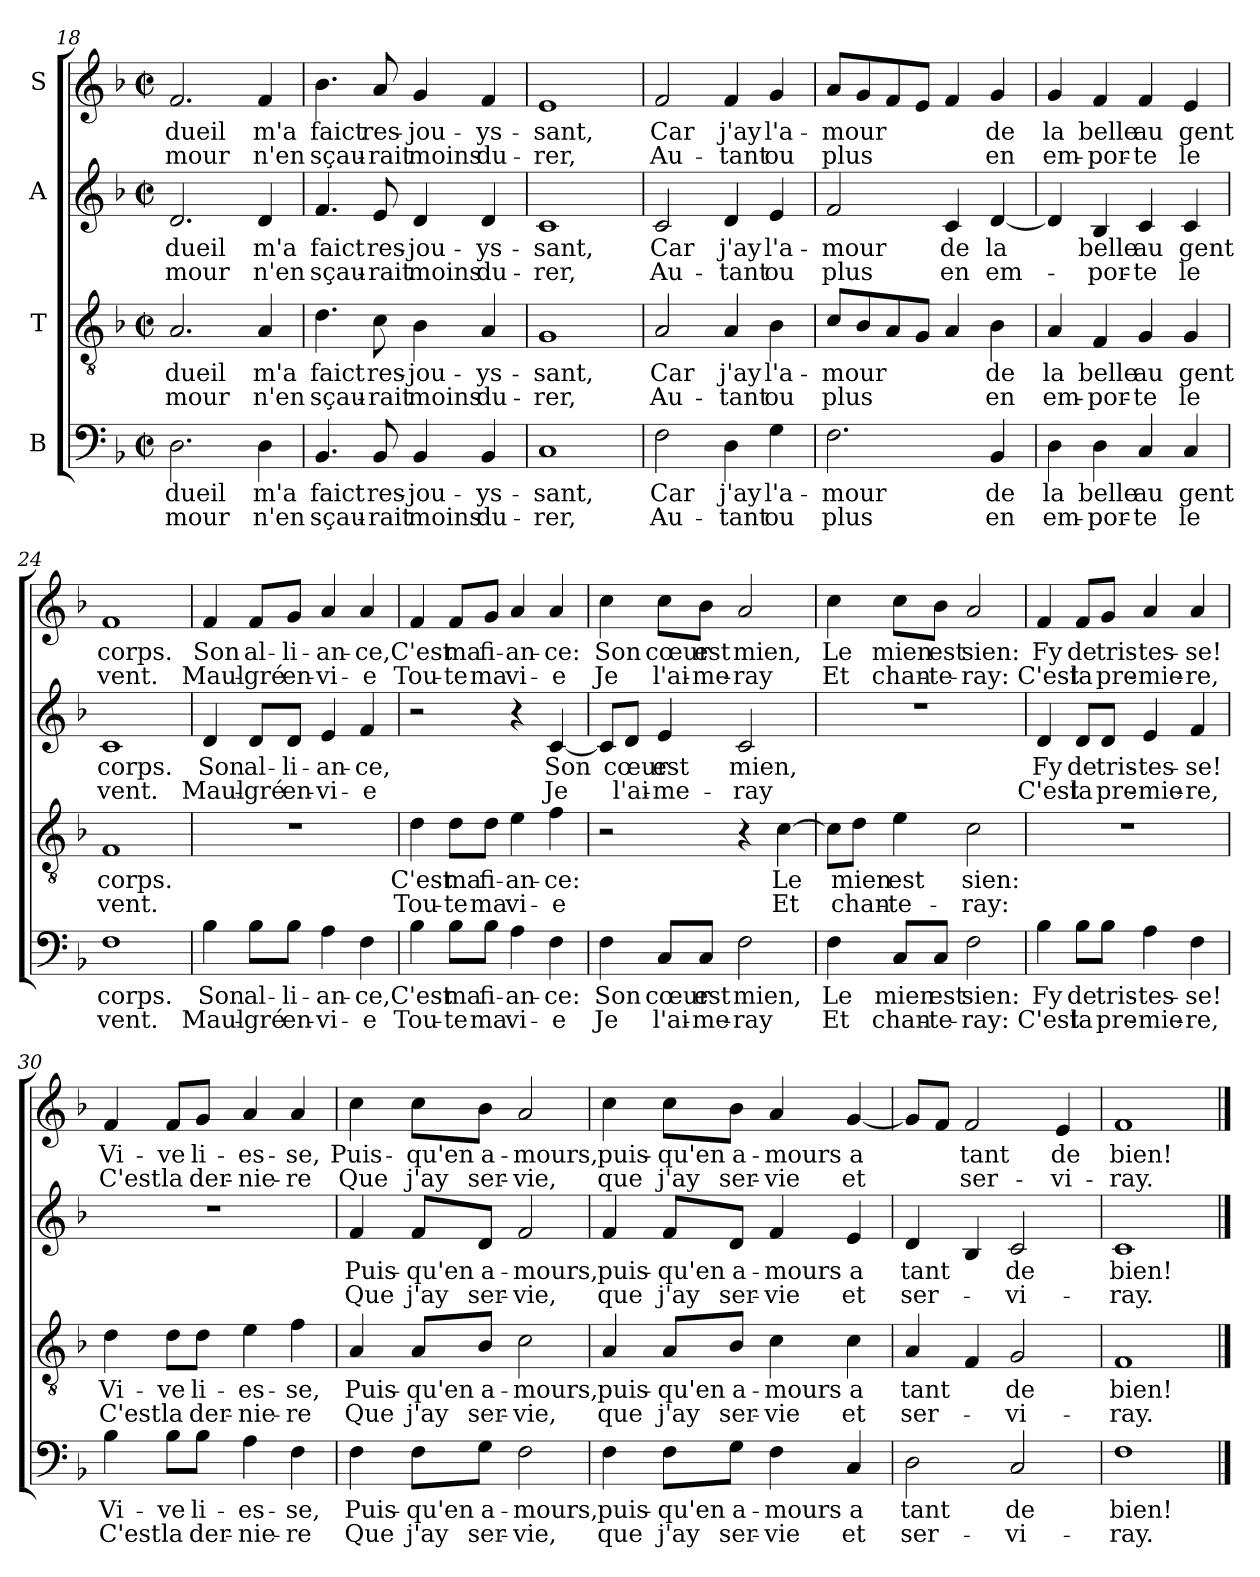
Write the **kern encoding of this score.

**kern	**text	**text	**kern	**text	**text	**kern	**text	**text	**kern	**text	**text
*part4	*part4	*part4	*part3	*part3	*part3	*part2	*part2	*part2	*part1	*part1	*part1
*staff4	*staff4	*staff4	*staff3	*staff3	*staff3	*staff2	*staff2	*staff2	*staff1	*staff1	*staff1
*I"B	*	*	*I"T	*	*	*I"A	*	*	*I"S	*	*
*clefF4	*	*	*clefGv2	*	*	*clefG2	*	*	*clefG2	*	*
*k[b-]	*	*	*k[b-]	*	*	*k[b-]	*	*	*k[b-]	*	*
*F:	*	*	*F:	*	*	*F:	*	*	*F:	*	*
*M2/2	*	*	*M2/2	*	*	*M2/2	*	*	*M2/2	*	*
*met(c|)	*	*	*met(c|)	*	*	*met(c|)	*	*	*met(c|)	*	*
=18	=18	=18	=18	=18	=18	=18	=18	=18	=18	=18	=18
2.D\	dueil	-mour	2.A/	dueil	-mour	2.d/	dueil	-mour	2.f/	dueil	-mour
4D\	m'a	n'en	4A/	m'a	n'en	4d/	m'a	n'en	4f/	m'a	n'en
=19	=19	=19	=19	=19	=19	=19	=19	=19	=19	=19	=19
4.BB-/	faict	sçau-	4.d\	faict	sçau-	4.f/	faict	sçau-	4.b-\	faict	sçau-
8BB-/	res-	-rait	8c\	res-	-rait	8e/	res-	-rait	8a/	res-	-rait
4BB-/	-jou-	moins	4B-\	-jou-	moins	4d/	-jou-	moins	4g/	-jou-	moins
4BB-/	-ys-	du-	4A/	-ys-	du-	4d/	-ys-	du-	4f/	-ys-	du-
!!LO:PB:g=z
=20	=20	=20	=20	=20	=20	=20	=20	=20	=20	=20	=20
1C	-sant,	-rer,	1G	-sant,	-rer,	1c	-sant,	-rer,	1e	-sant,	-rer,
=21	=21	=21	=21	=21	=21	=21	=21	=21	=21	=21	=21
2F\	Car	Au-	2A/	Car	Au-	2c/	Car	Au-	2f/	Car	Au-
4D\	j'ay	-tant	4A/	j'ay	-tant	4d/	j'ay	-tant	4f/	j'ay	-tant
4G\	l'a-	ou	4B-\	l'a-	ou	4e/	l'a-	ou	4g/	l'a-	ou
=22	=22	=22	=22	=22	=22	=22	=22	=22	=22	=22	=22
2.F\	-mour	plus	8c/L	-mour	plus	2f/	-mour	plus	8a/L	-mour	plus
.	.	.	8B-/	.	.	.	.	.	8g/	.	.
.	.	.	8A/	.	.	.	.	.	8f/	.	.
.	.	.	8G/J	.	.	.	.	.	8e/J	.	.
.	.	.	4A/	.	.	4c/	de	en	4f/	.	.
4BB-/	de	en	4B-\	de	en	[4d/	la	em-	4g/	de	en
=23	=23	=23	=23	=23	=23	=23	=23	=23	=23	=23	=23
4D\	la	em-	4A/	la	em-	4d/]	.	.	4g/	la	em-
4D\	belle	-por-	4F/	belle	-por-	4B-/	belle	-por-	4f/	belle	-por-
4C/	au	-te	4G/	au	-te	4c/	au	-te	4f/	au	-te
4C/	gent	le	4G/	gent	le	4c/	gent	le	4e/	gent	le
=24	=24	=24	=24	=24	=24	=24	=24	=24	=24	=24	=24
1F	corps.	vent.	1F	corps.	vent.	1c	corps.	vent.	1f	corps.	vent.
=25	=25	=25	=25	=25	=25	=25	=25	=25	=25	=25	=25
4B-\	Son	Maul-	1r	.	.	4d/	Son	Maul-	4f/	Son	Maul-
8B-\L	al-	-gré	.	.	.	8d/L	al-	-gré	8f/L	al-	-gré
8B-\J	-li-	en-	.	.	.	8d/J	-li-	en-	8g/J	-li-	en-
4A\	-an-	-vi-	.	.	.	4e/	-an-	-vi-	4a/	-an-	-vi-
4F\	-ce,	-e	.	.	.	4f/	-ce,	-e	4a/	-ce,	-e
!!LO:LB:g=z
=26	=26	=26	=26	=26	=26	=26	=26	=26	=26	=26	=26
4B-\	C'est	Tou-	4d\	C'est	Tou-	2r	.	.	4f/	C'est	Tou-
8B-\L	ma	-te	8d\L	ma	-te	.	.	.	8f/L	ma	-te
8B-\J	fi-	ma	8d\J	fi-	ma	.	.	.	8g/J	fi-	ma
4A\	-an-	vi-	4e\	-an-	vi-	4r	.	.	4a/	-an-	vi-
4F\	-ce:	-e	4f\	-ce:	-e	[4c/	Son	Je	4a/	-ce:	-e
=27	=27	=27	=27	=27	=27	=27	=27	=27	=27	=27	=27
4F\	Son	Je	2r	.	.	8c/L]	.	.	4cc\	Son	Je
.	.	.	.	.	.	8d/J	cœur	l'ai-	.	.	.
8C/L	cœur	l'ai-	.	.	.	4e/	est	-me-	8cc\L	cœur	l'ai-
8C/J	est	-me-	.	.	.	.	.	.	8b-\J	est	-me-
2F\	mien,	-ray	4r	.	.	2c/	mien,	-ray	2a/	mien,	-ray
.	.	.	[4c\	Le	Et	.	.	.	.	.	.
=28	=28	=28	=28	=28	=28	=28	=28	=28	=28	=28	=28
4F\	Le	Et	8c\L]	.	.	1r	.	.	4cc\	Le	Et
.	.	.	8d\J	mien	chan-	.	.	.	.	.	.
8C/L	mien	chan-	4e\	est	-te-	.	.	.	8cc\L	mien	chan-
8C/J	est	-te-	.	.	.	.	.	.	8b-\J	est	-te-
2F\	sien:	-ray:	2c\	sien:	-ray:	.	.	.	2a/	sien:	-ray:
=29	=29	=29	=29	=29	=29	=29	=29	=29	=29	=29	=29
4B-\	Fy	C'est	1r	.	.	4d/	Fy	C'est	4f/	Fy	C'est
8B-\L	de	la	.	.	.	8d/L	de	la	8f/L	de	la
8B-\J	tris-	pre-	.	.	.	8d/J	tris-	pre-	8g/J	tris-	pre-
4A\	-tes-	-mie-	.	.	.	4e/	-tes-	-mie-	4a/	-tes-	-mie-
4F\	-se!	-re,	.	.	.	4f/	-se!	-re,	4a/	-se!	-re,
!!LO:LB:g=z
=30	=30	=30	=30	=30	=30	=30	=30	=30	=30	=30	=30
4B-\	Vi-	C'est	4d\	Vi-	C'est	1r	.	.	4f/	Vi-	C'est
8B-\L	-ve	la	8d\L	-ve	la	.	.	.	8f/L	-ve	la
8B-\J	li-	der-	8d\J	li-	der-	.	.	.	8g/J	li-	der-
4A\	-es-	-nie-	4e\	-es-	-nie-	.	.	.	4a/	-es-	-nie-
4F\	-se,	-re	4f\	-se,	-re	.	.	.	4a/	-se,	-re
=31	=31	=31	=31	=31	=31	=31	=31	=31	=31	=31	=31
4F\	Puis-	Que	4A/	Puis-	Que	4f/	Puis-	Que	4cc\	Puis-	Que
8F\L	-qu'en	j'ay	8A/L	-qu'en	j'ay	8f/L	-qu'en	j'ay	8cc\L	-qu'en	j'ay
8G\J	a-	ser-	8B-/J	a-	ser-	8d/J	a-	ser-	8b-\J	a-	ser-
2F\	-mours,	-vie,	2c\	-mours,	-vie,	2f/	-mours,	-vie,	2a/	-mours,	-vie,
=32	=32	=32	=32	=32	=32	=32	=32	=32	=32	=32	=32
4F\	puis-	que	4A/	puis-	que	4f/	puis-	que	4cc\	puis-	que
8F\L	-qu'en	j'ay	8A/L	-qu'en	j'ay	8f/L	-qu'en	j'ay	8cc\L	-qu'en	j'ay
8G\J	a-	ser-	8B-/J	a-	ser-	8d/J	a-	ser-	8b-\J	a-	ser-
4F\	-mours	-vie	4c\	-mours	-vie	4f/	-mours	-vie	4a/	-mours	-vie
4C/	a	et	4c\	a	et	4e/	a	et	[4g/	a	et
=33	=33	=33	=33	=33	=33	=33	=33	=33	=33	=33	=33
2D\	tant	ser-	4A/	tant	ser-	4d/	tant	ser-	8g/L]	.	.
.	.	.	.	.	.	.	.	.	8f/J	.	.
.	.	.	4F/	.	.	4B-/	.	.	2f/	tant	ser-
2C/	de	-vi-	2G/	de	-vi-	2c/	de	-vi-	.	.	.
.	.	.	.	.	.	.	.	.	4e/	de	-vi-
=34	=34	=34	=34	=34	=34	=34	=34	=34	=34	=34	=34
1F	bien!	-ray.	1F	bien!	-ray.	1c	bien!	-ray.	1f	bien!	-ray.
==	==	==	==	==	==	==	==	==	==	==	==
*-	*-	*-	*-	*-	*-	*-	*-	*-	*-	*-	*-
